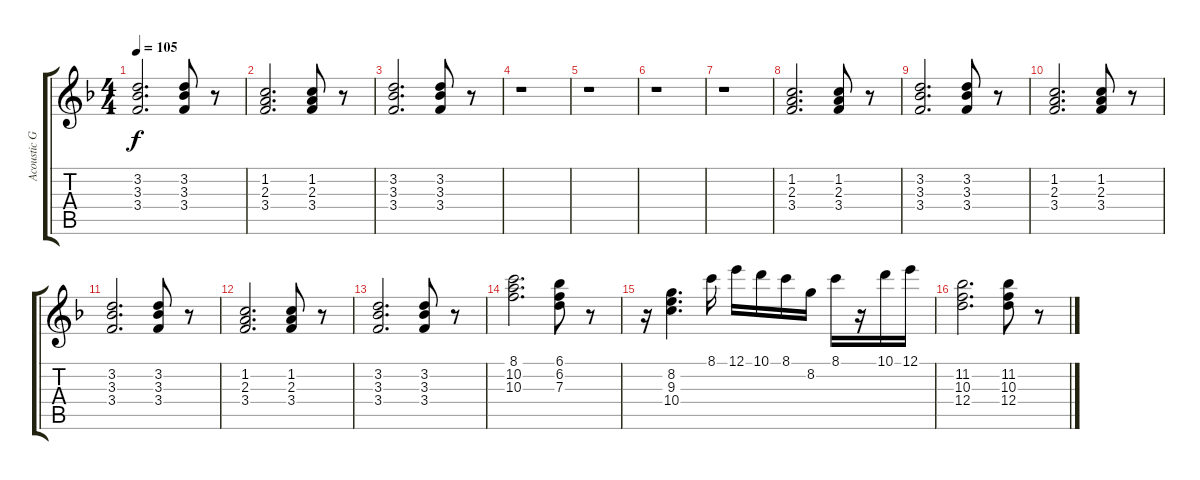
\track ("Acoustic Guitar (Steel)" "Acoustic G") {instrument acousticguitarsteel}
\staff {score tabs}
\tuning (E4 B3 G3 D3 A2 E2) {hide}
\ts (4 4)
\tempo 105
\clef g2
\ks f
(3.2 3.3 3.4).2{d dy f} (3.2 3.3 3.4).8 r.8 |
(1.2 2.3 3.4).2{d} (1.2 2.3 3.4).8 r.8 |
(3.2 3.3 3.4).2{d} (3.2 3.3 3.4).8 r.8 |
r.1 |
r.1 |
r.1 |
r.1 |
(1.2 2.3 3.4).2{d} (1.2 2.3 3.4).8 r.8 |
(3.2 3.3 3.4).2{d} (3.2 3.3 3.4).8 r.8 |
(1.2 2.3 3.4).2{d} (1.2 2.3 3.4).8 r.8 |
(3.2 3.3 3.4).2{d} (3.2 3.3 3.4).8 r.8 |
(1.2 2.3 3.4).2{d} (1.2 2.3 3.4).8 r.8 |
(3.2 3.3 3.4).2{d} (3.2 3.3 3.4).8 r.8 |
(8.1 10.2 10.3).2{d} (6.1 6.2 7.3).8 r.8 |
r.16 (8.2 9.3 10.4).4{d} 8.1.16 12.1.16 10.1.16 8.1.16 8.2.16 8.1.16 r.16 10.1.16 12.1.16 |
(11.2 10.3 12.4).2{d} (11.2 10.3 12.4).8 r.8
